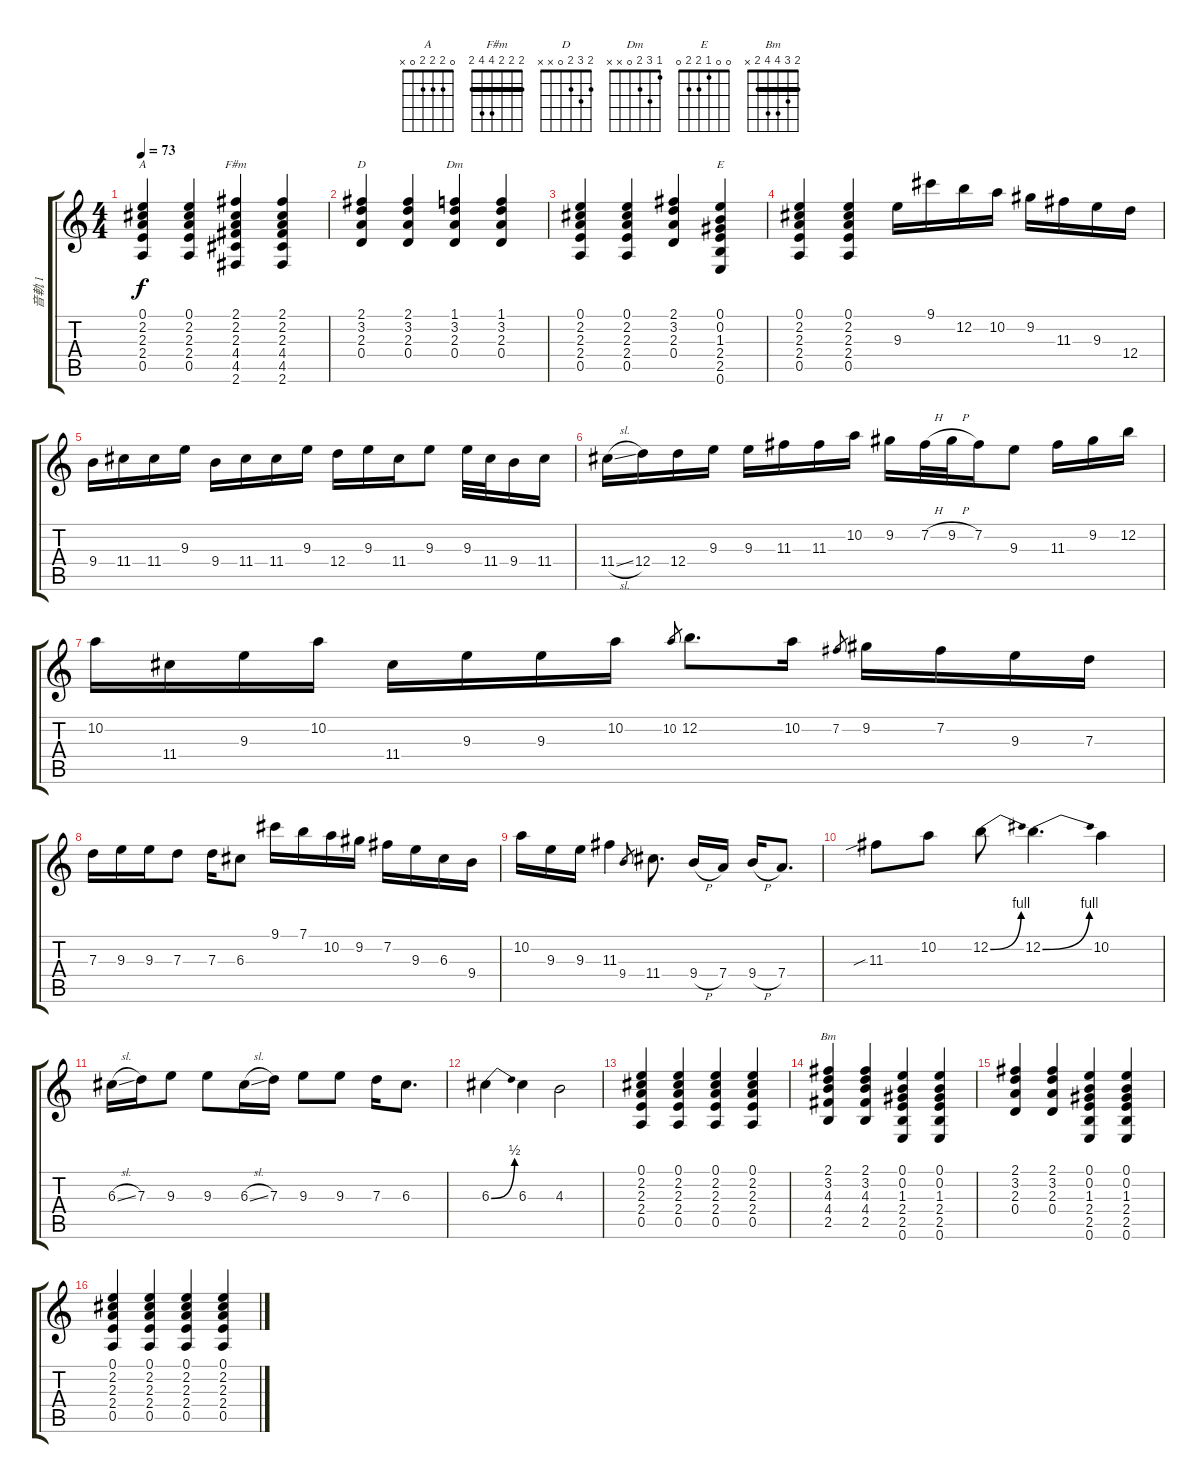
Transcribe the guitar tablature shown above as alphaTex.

\track ("音軌 1" "音軌 1") {instrument acousticguitarnylon}
\staff {score tabs}
\tuning (E4 B3 G3 D3 A2 E2) {hide}
\chord ("A" 0 2 2 2 0 x)
\chord ("F#m" 2 2 2 4 4 2) {barre 2}
\chord ("D" 2 3 2 0 x x)
\chord ("Dm" 1 3 2 0 x x)
\chord ("E" 0 0 1 2 2 0)
\chord ("Bm" 2 3 4 4 2 x) {barre 2}
\ts (4 4)
\tempo 73
\clef g2
\ks c
(0.1 2.2 2.3 2.4 0.5).4{ch "A" dy f} (0.1 2.2 2.3 2.4 0.5).4 (2.1 2.2 2.3 4.4 4.5 2.6).4{ch "F#m"} (2.1 2.2 2.3 4.4 4.5 2.6).4 |
(2.1 3.2 2.3 0.4).4{ch "D"} (2.1 3.2 2.3 0.4).4 (1.1 3.2 2.3 0.4).4{ch "Dm"} (1.1 3.2 2.3 0.4).4 |
(0.1 2.2 2.3 2.4 0.5).4 (0.1 2.2 2.3 2.4 0.5).4 (2.1 3.2 2.3 0.4).4 (0.1 0.2 1.3 2.4 2.5 0.6).4{ch "E"} |
(0.1 2.2 2.3 2.4 0.5).4 (0.1 2.2 2.3 2.4 0.5).4 9.3.16 9.1.16 12.2.16 10.2.16 9.2.16 11.3.16 9.3.16 12.4.16 |
9.4.16 11.4.16 11.4.16 9.3.16 9.4.16 11.4.16 11.4.16 9.3.16 12.4.16 9.3.16 11.4.16 9.3.8 9.3.32 11.4.32 9.4.16 11.4.16 |
11.4{sl}.16 12.4.16 12.4.16 9.3.16 9.3.16 11.3.16 11.3.16 10.2.16 9.2.16 7.2{h}.32 9.2{h}.32 7.2.16 9.3.8 11.3.16 9.2.16 12.2.16 |
10.2.16 11.4.16 9.3.16 10.2.16 11.4.16 9.3.16 9.3.16 10.2.16 10.2.8{gr} 12.2.8{d} 10.2.16 7.2.8{gr} 9.2.16 7.2.16 9.3.16 7.3.16 |
7.3.16 9.3.16 9.3.16 7.3.8 7.3.16 6.3.8 9.1.16 7.1.16 10.2.16 9.2.16 7.2.16 9.3.16 6.3.16 9.4.16 |
10.2.16 9.3.16 9.3.16 11.3.4 9.4.8{gr} 11.4.8{d} 9.4{h}.16 7.4.16 9.4{h}.16 7.4.8{d} |
11.3{sib}.8 10.2.8 12.2{be (bend 0 0 60 4)}.8 12.2{be (bend 0 0 60 4)}.4{d} 10.2.4 |
6.3{sl}.16 7.3.16 9.3.8 9.3.8 6.3{sl}.16 7.3.16 9.3.8 9.3.8 7.3.16 6.3.8{d} |
6.3{be (bend 0 0 60 2)}.4 6.3.4 4.3.2 |
(0.1 2.2 2.3 2.4 0.5).4 (0.1 2.2 2.3 2.4 0.5).4 (0.1 2.2 2.3 2.4 0.5).4 (0.1 2.2 2.3 2.4 0.5).4 |
(2.1 3.2 4.3 4.4 2.5).4{ch "Bm"} (2.1 3.2 4.3 4.4 2.5).4 (0.1 0.2 1.3 2.4 2.5 0.6).4 (0.1 0.2 1.3 2.4 2.5 0.6).4 |
(2.1 3.2 2.3 0.4).4 (2.1 3.2 2.3 0.4).4 (0.1 0.2 1.3 2.4 2.5 0.6).4 (0.1 0.2 1.3 2.4 2.5 0.6).4 |
(0.1 2.2 2.3 2.4 0.5).4 (0.1 2.2 2.3 2.4 0.5).4 (0.1 2.2 2.3 2.4 0.5).4 (0.1 2.2 2.3 2.4 0.5).4
